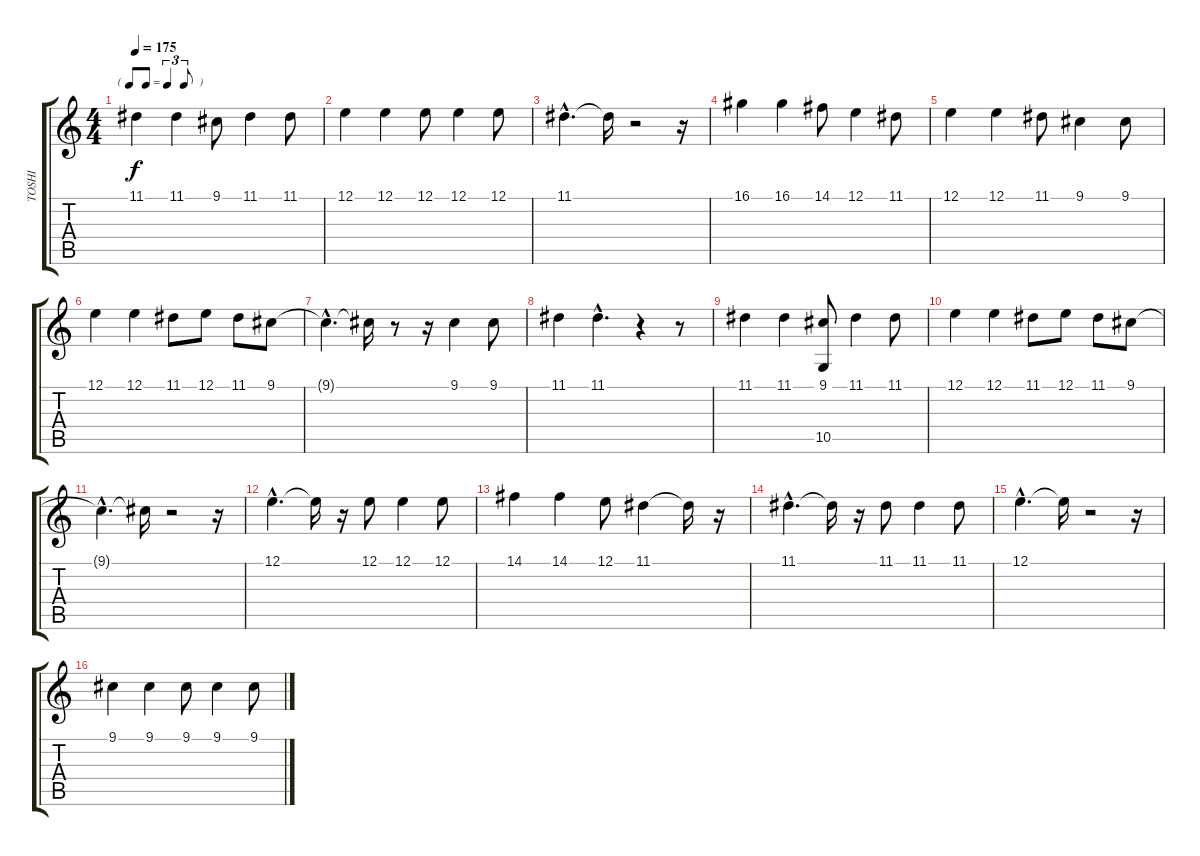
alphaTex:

\track ("TOSHI" "TOSHI") {instrument electricgrandpiano}
\staff {score tabs}
\tuning (E4 B3 G3 D3 A2 E2) {hide}
\ts (4 4)
\tf triplet8th
\tempo 175
\clef g2
\ks c
11.1.4{dy f} 11.1.4 9.1.8 11.1.4 11.1.8 |
12.1.4 12.1.4 12.1.8 12.1.4 12.1.8 |
11.1{hac}.4{d} 11.1{t}.16 r.2 r.16 |
16.1.4 16.1.4 14.1.8 12.1.4 11.1.8 |
12.1.4 12.1.4 11.1.8 9.1.4 9.1.8 |
12.1.4 12.1.4 11.1.8 12.1.8 11.1.8 9.1.8 |
9.1{hac t}.4{d} 9.1{t}.16 r.8 r.16 9.1.4 9.1.8 |
11.1.4 11.1{hac}.4{d} r.4 r.8 |
11.1.4 11.1.4 (9.1 10.5).8 11.1.4 11.1.8 |
12.1.4 12.1.4 11.1.8 12.1.8 11.1.8 9.1.8 |
9.1{hac t}.4{d} 9.1{t}.16 r.2 r.16 |
12.1{hac}.4{d} 12.1{t}.16 r.16 12.1.8 12.1.4 12.1.8 |
14.1.4 14.1.4 12.1.8 11.1.4 11.1{t}.16 r.16 |
11.1{hac}.4{d} 11.1{t}.16 r.16 11.1.8 11.1.4 11.1.8 |
12.1{hac}.4{d} 12.1{t}.16 r.2 r.16 |
9.1.4 9.1.4 9.1.8 9.1.4 9.1.8
